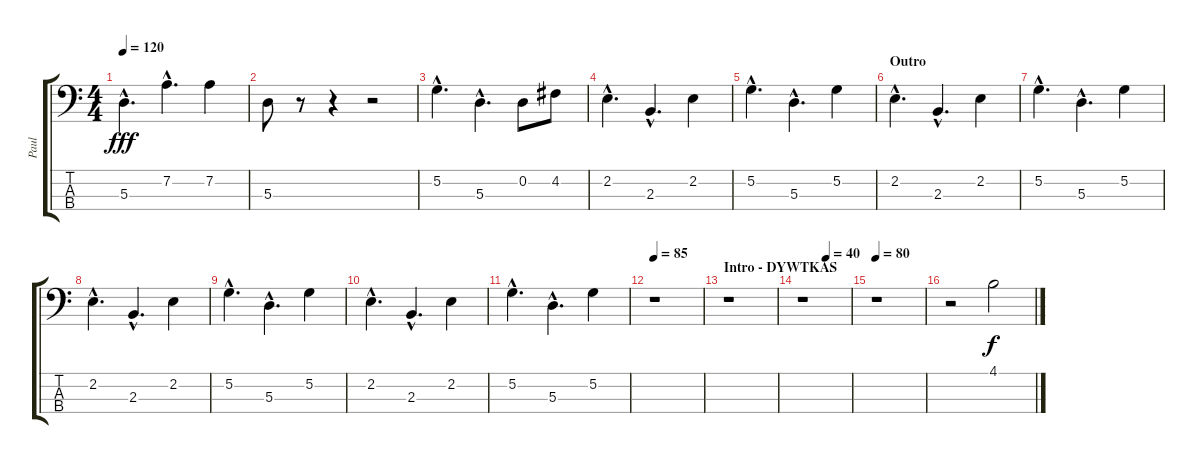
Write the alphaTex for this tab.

\track ("Paul" "Paul") {instrument acousticguitarnylon}
\staff {score tabs}
\tuning (G2 D2 A1 E1) {hide}
\ts (4 4)
\tempo 120
\clef f4
\ks c
5.3{hac}.4{d dy fff} 7.2{hac}.4{d} 7.2.4 |
5.3.8 r.8 r.4 r.2 |
5.2{hac}.4{d} 5.3{hac}.4{d} 0.2.8 4.2.8 |
2.2{hac}.4{d} 2.3{hac}.4{d} 2.2.4 |
5.2{hac}.4{d} 5.3{hac}.4{d} 5.2.4 |
\section ("" "Outro")
2.2{hac}.4{d} 2.3{hac}.4{d} 2.2.4 |
5.2{hac}.4{d} 5.3{hac}.4{d} 5.2.4 |
2.2{hac}.4{d} 2.3{hac}.4{d} 2.2.4 |
5.2{hac}.4{d} 5.3{hac}.4{d} 5.2.4 |
2.2{hac}.4{d} 2.3{hac}.4{d} 2.2.4 |
5.2{hac}.4{d} 5.3{hac}.4{d} 5.2.4 |
\tempo 85
r.1 |
\section ("" "Intro - DYWTKAS")
r.1 |
\tempo (40 0.5)
r.1 |
\tempo 80
r.1 |
r.2 4.1.2{dy f}
